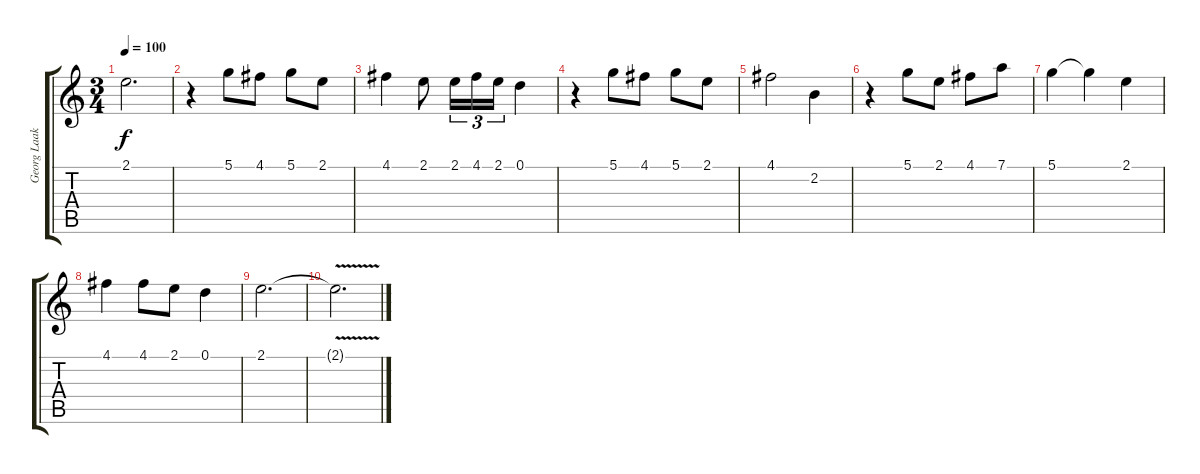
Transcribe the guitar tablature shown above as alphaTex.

\track ("Georg Laakso" "Georg Laak") {instrument acousticguitarsteel}
\staff {score tabs}
\tuning (D4 A3 F3 C3 G2 D2) {hide}
\ts (3 4)
\tempo 100
\clef g2
\ks c
2.1.2{d dy f} |
r.4 5.1.8 4.1.8 5.1.8 2.1.8 |
4.1.4 2.1.8 2.1.16{tu (3 2)} 4.1.16{tu (3 2)} 2.1.16{tu (3 2)} 0.1.4 |
r.4 5.1.8 4.1.8 5.1.8 2.1.8 |
4.1.2 2.2.4 |
r.4 5.1.8 2.1.8 4.1.8 7.1.8 |
5.1.4 5.1{t}.4 2.1.4 |
4.1.4 4.1.8 2.1.8 0.1.4 |
2.1.2{d} |
2.1{v t}.2{d}
